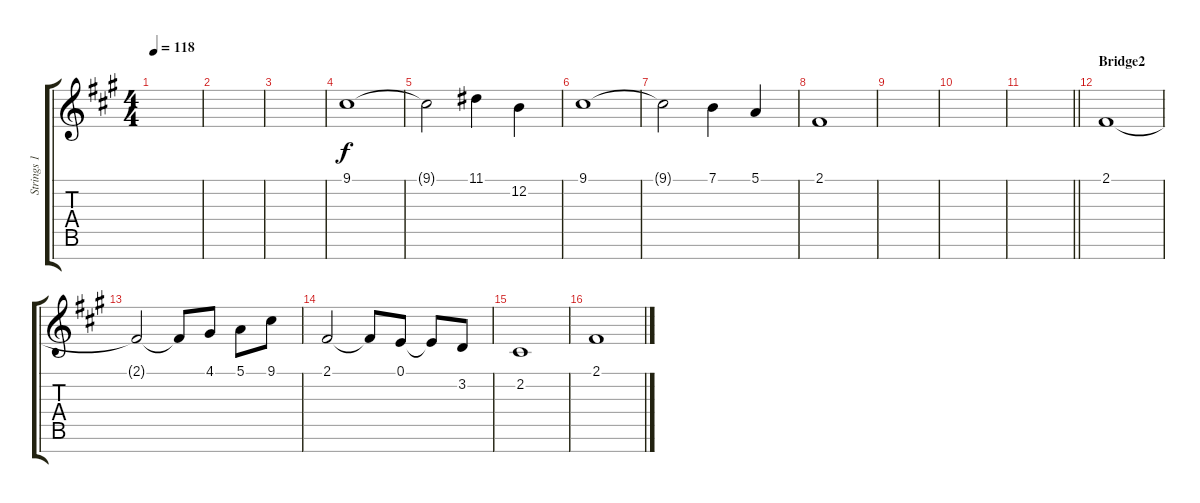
\track ("Strings 1" "Strings 1") {instrument synthstrings1}
\staff {score tabs}
\tuning (E4 B3 G3 D3 A2 E2 B1) {hide}
\ts (4 4)
\tempo 118
\clef g2
\ks f#minor
|
|
|
9.1.1 |
9.1{t}.2 11.1.4 12.2.4 |
9.1.1 |
9.1{t}.2 7.1.4 5.1.4 |
2.1.1 |
|
|
\barLineRight lightlight
|
\section ("" "Bridge2")
2.1.1 |
2.1{t}.2 2.1{t}.8 4.1.8 5.1.8 9.1.8 |
2.1.2 2.1{t}.8 0.1.8 0.1{t}.8 3.2.8 |
2.2.1 |
2.1.1
